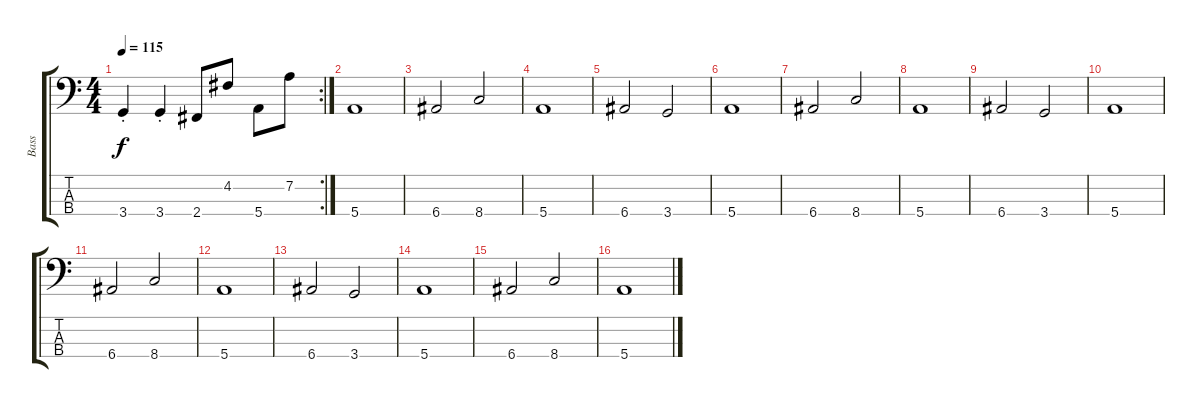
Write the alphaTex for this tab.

\track ("Bass" "Bass") {instrument electricbasspick}
\staff {score tabs}
\tuning (G2 D2 A1 E1) {hide}
\rc 2
\ts (4 4)
\tempo 115
\clef f4
\ks c
3.4{st}.4{dy f} 3.4{st}.4 2.4.8 4.2.8 5.4.8 7.2.8 |
5.4.1 |
6.4.2 8.4.2 |
5.4.1 |
6.4.2 3.4.2 |
5.4.1 |
6.4.2 8.4.2 |
5.4.1 |
6.4.2 3.4.2 |
5.4.1 |
6.4.2 8.4.2 |
5.4.1 |
6.4.2 3.4.2 |
5.4.1 |
6.4.2 8.4.2 |
5.4.1
